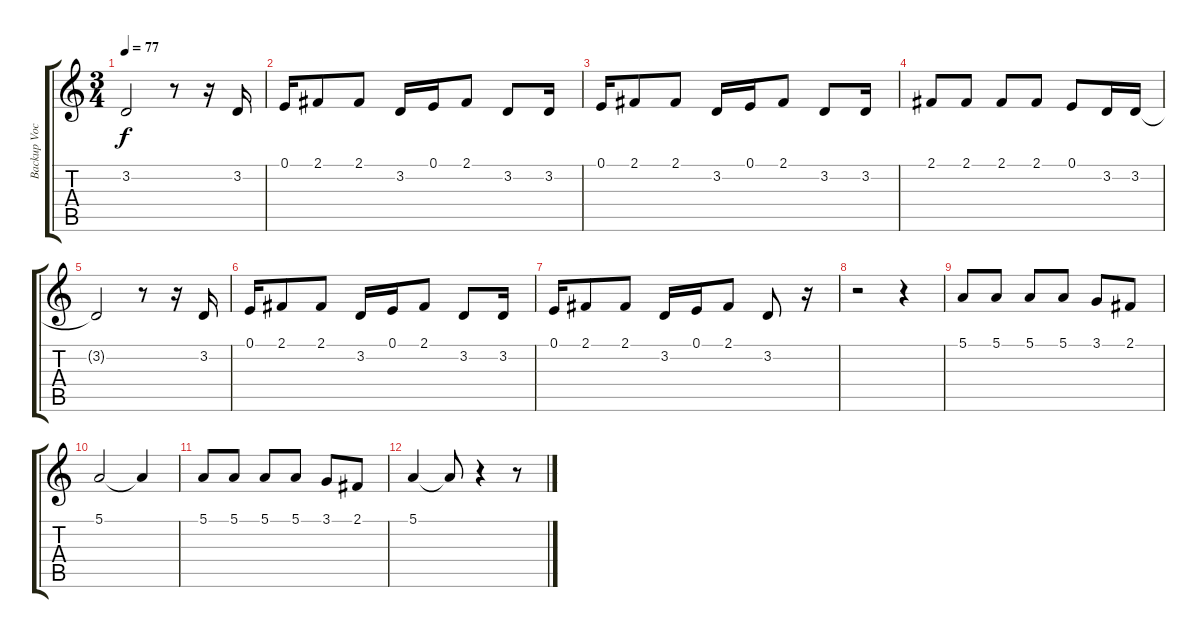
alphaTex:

\track ("Backup Vocals" "Backup Voc") {instrument lead4chiff}
\staff {score tabs}
\tuning (E4 B3 G3 D3 A2 E2) {hide}
\ts (3 4)
\tempo 77
\clef g2
\ks c
3.2{t}.2{dy f} r.8 r.16 3.2.16 |
0.1.16 2.1.8 2.1.8 3.2.16 0.1.16 2.1.8 3.2.8 3.2.16 |
0.1.16 2.1.8 2.1.8 3.2.16 0.1.16 2.1.8 3.2.8 3.2.16 |
2.1.8 2.1.8 2.1.8 2.1.8 0.1.8 3.2.16 3.2.16 |
3.2{t}.2 r.8 r.16 3.2.16 |
0.1.16 2.1.8 2.1.8 3.2.16 0.1.16 2.1.8 3.2.8 3.2.16 |
0.1.16 2.1.8 2.1.8 3.2.16 0.1.16 2.1.8 3.2.8 r.16 |
r.2 r.4 |
5.1.8 5.1.8 5.1.8 5.1.8 3.1.8 2.1.8 |
5.1.2 5.1{t}.4 |
5.1.8 5.1.8 5.1.8 5.1.8 3.1.8 2.1.8 |
5.1.4 5.1{t}.8 r.4 r.8
